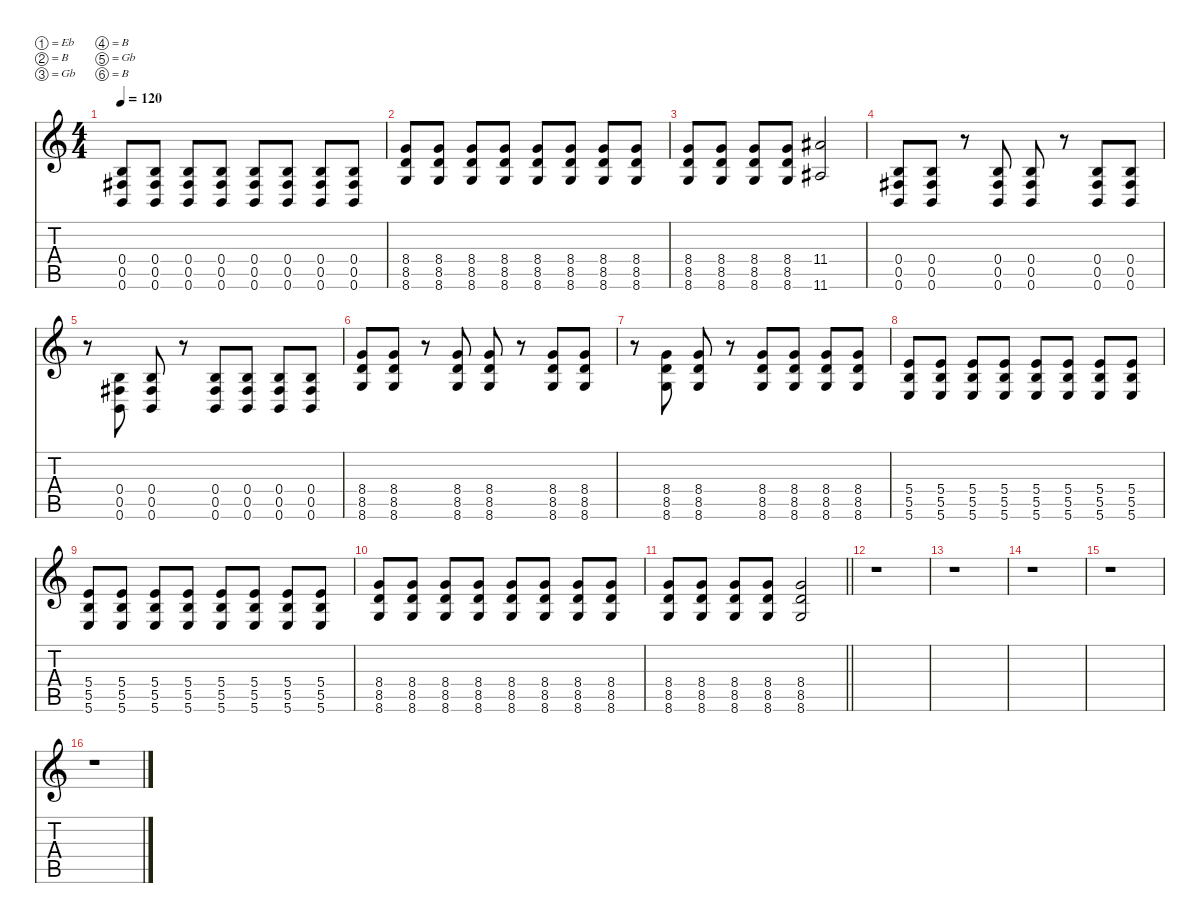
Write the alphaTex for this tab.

\defaultSystemsLayout 4
\hideDynamics
\bracketExtendMode nobrackets
\singleTrackTrackNamePolicy hidden
\multiTrackTrackNamePolicy hidden
\firstSystemTrackNameMode fullname
\firstSystemTrackNameOrientation horizontal
\otherSystemsTrackNameOrientation horizontal
\track ("Rhythm Guitar" "dist.guit.") {instrument distortionguitar}
\staff {score tabs}
\tuning (Eb4 B3 Gb3 B2 Gb2 B1)
\ts (4 4)
\tempo 120
\clef g2
\ks c
(0.4 0.5{acc #} 0.6).8{dy f beam Up} (0.4 0.5{acc #} 0.6).8{beam Up} (0.4 0.5{acc #} 0.6).8{beam Up} (0.4 0.5{acc #} 0.6).8{beam Up} (0.4 0.5{acc #} 0.6).8{beam Up} (0.4 0.5{acc #} 0.6).8{beam Up} (0.4 0.5{acc #} 0.6).8{beam Up} (0.4 0.5{acc #} 0.6).8{beam Up} |
(8.4 8.5 8.6).8{beam Up} (8.4 8.5 8.6).8{beam Up} (8.4 8.5 8.6).8{beam Up} (8.4 8.5 8.6).8{beam Up} (8.4 8.5 8.6).8{beam Up} (8.4 8.5 8.6).8{beam Up} (8.4 8.5 8.6).8{beam Up} (8.4 8.5 8.6).8{beam Up} |
(8.4 8.5 8.6).8{beam Up} (8.4 8.5 8.6).8{beam Up} (8.4 8.5 8.6).8{beam Up} (8.4 8.5 8.6).8{beam Up} (11.4{acc #} 11.6{acc #}).2{beam Up} |
(0.4 0.5{acc #} 0.6).8{beam Up} (0.4 0.5{acc #} 0.6).8{beam Up} r.8{beam Up} (0.4 0.5{acc #} 0.6).8{beam Up} (0.4 0.5{acc #} 0.6).8{beam Up} r.8{beam Up} (0.4 0.5{acc #} 0.6).8{beam Up} (0.4 0.5{acc #} 0.6).8{beam Up} |
r.8{beam Down} (0.4 0.5{acc #} 0.6).8{beam Up} (0.4 0.5{acc #} 0.6).8{beam Up} r.8{beam Up} (0.4 0.5{acc #} 0.6).8{beam Up} (0.4 0.5{acc #} 0.6).8{beam Up} (0.4 0.5{acc #} 0.6).8{beam Up} (0.4 0.5{acc #} 0.6).8{beam Up} |
(8.4 8.5 8.6).8{beam Up} (8.4 8.5 8.6).8{beam Up} r.8{beam Up} (8.4 8.5 8.6).8{beam Up} (8.4 8.5 8.6).8{beam Up} r.8{beam Up} (8.4 8.5 8.6).8{beam Up} (8.4 8.5 8.6).8{beam Up} |
r.8{beam Down} (8.4 8.5 8.6).8{beam Up} (8.4 8.5 8.6).8{beam Up} r.8{beam Up} (8.4 8.5 8.6).8{beam Up} (8.4 8.5 8.6).8{beam Up} (8.4 8.5 8.6).8{beam Up} (8.4 8.5 8.6).8{beam Up} |
(5.4 5.5 5.6).8{beam Up} (5.4 5.5 5.6).8{beam Up} (5.4 5.5 5.6).8{beam Up} (5.4 5.5 5.6).8{beam Up} (5.4 5.5 5.6).8{beam Up} (5.4 5.5 5.6).8{beam Up} (5.4 5.5 5.6).8{beam Up} (5.4 5.5 5.6).8{beam Up} |
(5.4 5.5 5.6).8{beam Up} (5.4 5.5 5.6).8{beam Up} (5.4 5.5 5.6).8{beam Up} (5.4 5.5 5.6).8{beam Up} (5.4 5.5 5.6).8{beam Up} (5.4 5.5 5.6).8{beam Up} (5.4 5.5 5.6).8{beam Up} (5.4 5.5 5.6).8{beam Up} |
(8.4 8.5 8.6).8{beam Up} (8.4 8.5 8.6).8{beam Up} (8.4 8.5 8.6).8{beam Up} (8.4 8.5 8.6).8{beam Up} (8.4 8.5 8.6).8{beam Up} (8.4 8.5 8.6).8{beam Up} (8.4 8.5 8.6).8{beam Up} (8.4 8.5 8.6).8{beam Up} |
\barLineRight lightlight
(8.4 8.5 8.6).8{beam Up} (8.4 8.5 8.6).8{beam Up} (8.4 8.5 8.6).8{beam Up} (8.4 8.5 8.6).8{beam Up} (8.4 8.5 8.6).2{beam Up} |
r.1{beam Down} |
r.1{beam Down} |
r.1{beam Down} |
r.1{beam Down} |
r.1{beam Down}
